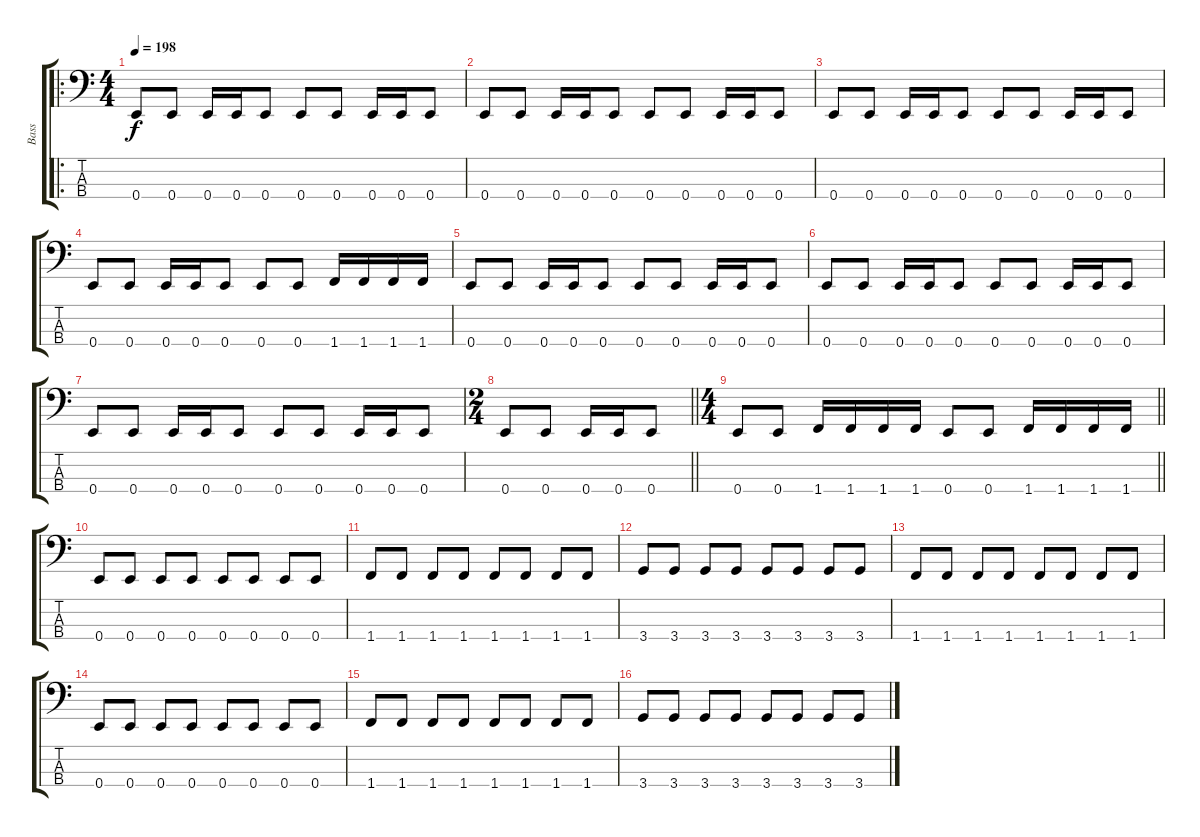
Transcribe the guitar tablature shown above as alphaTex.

\track ("Bass" "Bass") {instrument electricbasspick}
\staff {score tabs}
\tuning (G2 D2 A1 E1) {hide}
\ro
\ts (4 4)
\tempo 198
\clef f4
\ks c
0.4.8{dy f} 0.4.8 0.4.16 0.4.16 0.4.8 0.4.8 0.4.8 0.4.16 0.4.16 0.4.8 |
0.4.8 0.4.8 0.4.16 0.4.16 0.4.8 0.4.8 0.4.8 0.4.16 0.4.16 0.4.8 |
0.4.8 0.4.8 0.4.16 0.4.16 0.4.8 0.4.8 0.4.8 0.4.16 0.4.16 0.4.8 |
0.4.8 0.4.8 0.4.16 0.4.16 0.4.8 0.4.8 0.4.8 1.4.16 1.4.16 1.4.16 1.4.16 |
0.4.8 0.4.8 0.4.16 0.4.16 0.4.8 0.4.8 0.4.8 0.4.16 0.4.16 0.4.8 |
0.4.8 0.4.8 0.4.16 0.4.16 0.4.8 0.4.8 0.4.8 0.4.16 0.4.16 0.4.8 |
0.4.8 0.4.8 0.4.16 0.4.16 0.4.8 0.4.8 0.4.8 0.4.16 0.4.16 0.4.8 |
\ts (2 4)
\barLineRight lightlight
0.4.8 0.4.8 0.4.16 0.4.16 0.4.8 |
\ts (4 4)
\barLineRight lightlight
0.4.8 0.4.8 1.4.16 1.4.16 1.4.16 1.4.16 0.4.8 0.4.8 1.4.16 1.4.16 1.4.16 1.4.16 |
0.4.8 0.4.8 0.4.8 0.4.8 0.4.8 0.4.8 0.4.8 0.4.8 |
1.4.8 1.4.8 1.4.8 1.4.8 1.4.8 1.4.8 1.4.8 1.4.8 |
3.4.8 3.4.8 3.4.8 3.4.8 3.4.8 3.4.8 3.4.8 3.4.8 |
1.4.8 1.4.8 1.4.8 1.4.8 1.4.8 1.4.8 1.4.8 1.4.8 |
0.4.8 0.4.8 0.4.8 0.4.8 0.4.8 0.4.8 0.4.8 0.4.8 |
1.4.8 1.4.8 1.4.8 1.4.8 1.4.8 1.4.8 1.4.8 1.4.8 |
3.4.8 3.4.8 3.4.8 3.4.8 3.4.8 3.4.8 3.4.8 3.4.8
